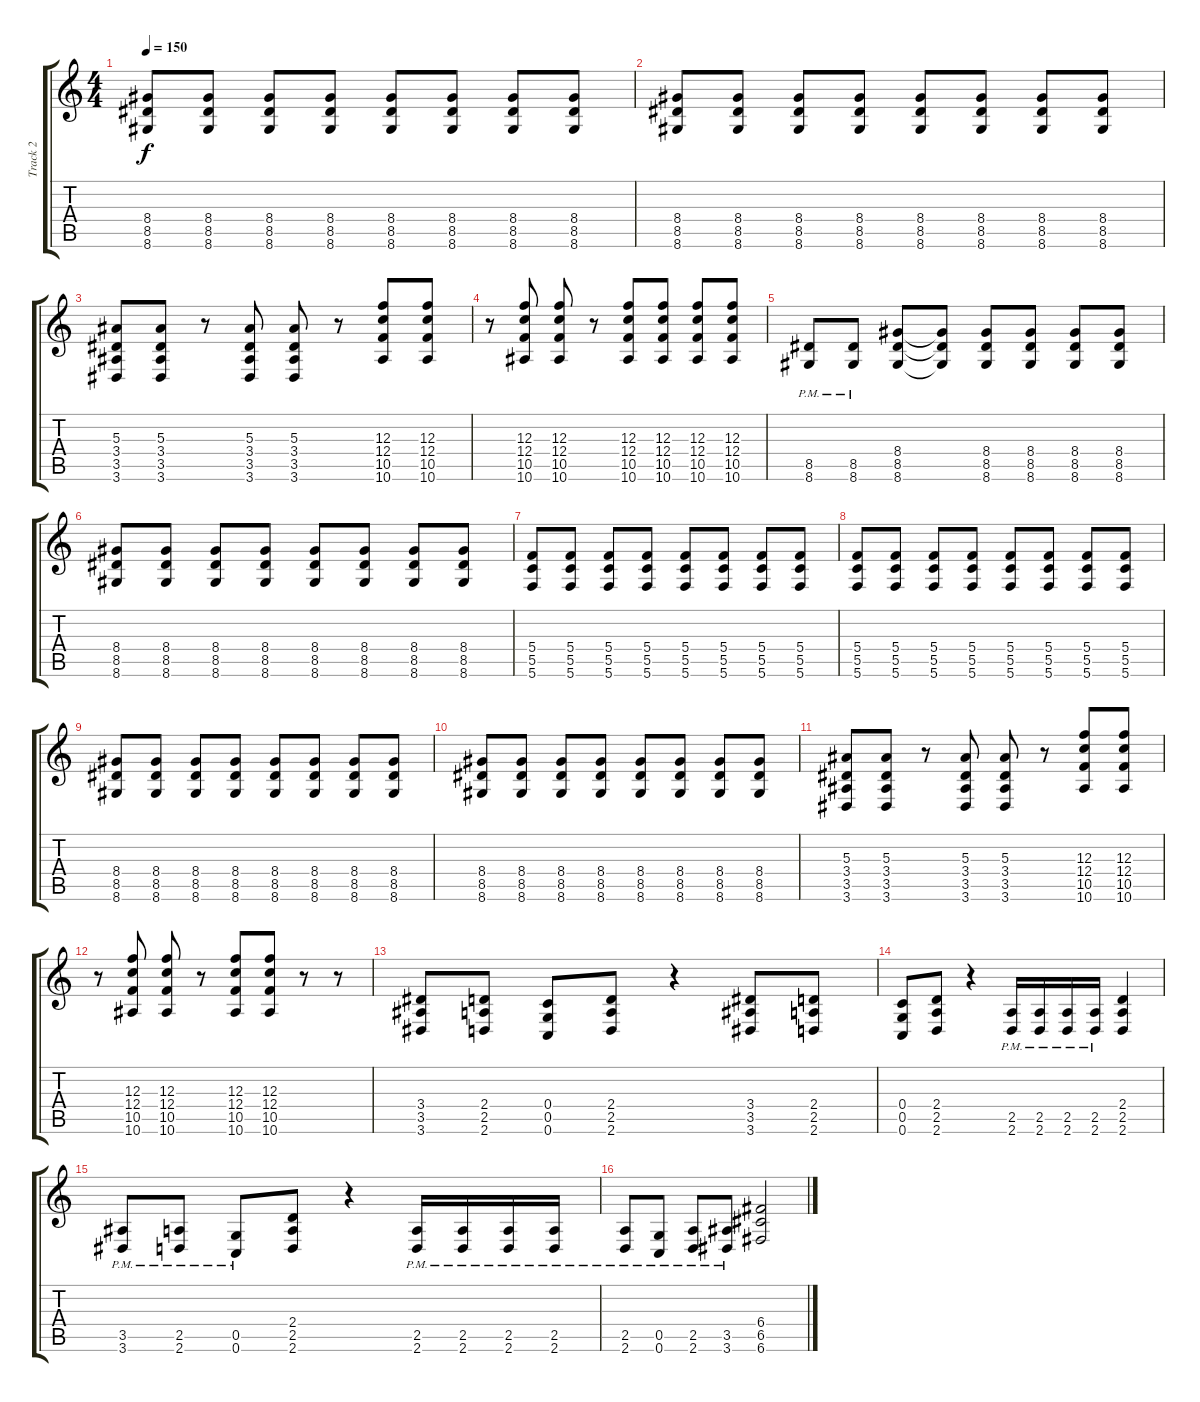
\track ("Track 2" "Track 2") {instrument overdrivenguitar}
\staff {score tabs}
\tuning (D4 A3 F3 C3 G2 C2) {hide}
\ts (4 4)
\tempo 150
\clef g2
\ks c
(8.4 8.5 8.6).8{dy f} (8.4 8.5 8.6).8 (8.4 8.5 8.6).8 (8.4 8.5 8.6).8 (8.4 8.5 8.6).8 (8.4 8.5 8.6).8 (8.4 8.5 8.6).8 (8.4 8.5 8.6).8 |
(8.4 8.5 8.6).8 (8.4 8.5 8.6).8 (8.4 8.5 8.6).8 (8.4 8.5 8.6).8 (8.4 8.5 8.6).8 (8.4 8.5 8.6).8 (8.4 8.5 8.6).8 (8.4 8.5 8.6).8 |
(5.3 3.4 3.5 3.6).8 (5.3 3.4 3.5 3.6).8 r.8 (5.3 3.4 3.5 3.6).8 (5.3 3.4 3.5 3.6).8 r.8 (12.3 12.4 10.5 10.6).8 (12.3 12.4 10.5 10.6).8 |
r.8 (12.3 12.4 10.5 10.6).8 (12.3 12.4 10.5 10.6).8 r.8 (12.3 12.4 10.5 10.6).8 (12.3 12.4 10.5 10.6).8 (12.3 12.4 10.5 10.6).8 (12.3 12.4 10.5 10.6).8 |
(8.5{pm} 8.6{pm}).8 (8.5{pm} 8.6{pm}).8 (8.4 8.5 8.6).8 (8.4{t} 8.5{t} 8.6{t}).8 (8.4 8.5 8.6).8 (8.4 8.5 8.6).8 (8.4 8.5 8.6).8 (8.4 8.5 8.6).8 |
(8.4 8.5 8.6).8 (8.4 8.5 8.6).8 (8.4 8.5 8.6).8 (8.4 8.5 8.6).8 (8.4 8.5 8.6).8 (8.4 8.5 8.6).8 (8.4 8.5 8.6).8 (8.4 8.5 8.6).8 |
(5.4 5.5 5.6).8 (5.4 5.5 5.6).8 (5.4 5.5 5.6).8 (5.4 5.5 5.6).8 (5.4 5.5 5.6).8 (5.4 5.5 5.6).8 (5.4 5.5 5.6).8 (5.4 5.5 5.6).8 |
(5.4 5.5 5.6).8 (5.4 5.5 5.6).8 (5.4 5.5 5.6).8 (5.4 5.5 5.6).8 (5.4 5.5 5.6).8 (5.4 5.5 5.6).8 (5.4 5.5 5.6).8 (5.4 5.5 5.6).8 |
(8.4 8.5 8.6).8 (8.4 8.5 8.6).8 (8.4 8.5 8.6).8 (8.4 8.5 8.6).8 (8.4 8.5 8.6).8 (8.4 8.5 8.6).8 (8.4 8.5 8.6).8 (8.4 8.5 8.6).8 |
(8.4 8.5 8.6).8 (8.4 8.5 8.6).8 (8.4 8.5 8.6).8 (8.4 8.5 8.6).8 (8.4 8.5 8.6).8 (8.4 8.5 8.6).8 (8.4 8.5 8.6).8 (8.4 8.5 8.6).8 |
(5.3 3.4 3.5 3.6).8 (5.3 3.4 3.5 3.6).8 r.8 (5.3 3.4 3.5 3.6).8 (5.3 3.4 3.5 3.6).8 r.8 (12.3 12.4 10.5 10.6).8 (12.3 12.4 10.5 10.6).8 |
r.8 (12.3 12.4 10.5 10.6).8 (12.3 12.4 10.5 10.6).8 r.8 (12.3 12.4 10.5 10.6).8 (12.3 12.4 10.5 10.6).8 r.8 r.8 |
(3.4 3.5 3.6).8{balance 6} (2.4 2.5 2.6).8 (0.4 0.5 0.6).8 (2.4 2.5 2.6).8 r.4 (3.4 3.5 3.6).8 (2.4 2.5 2.6).8 |
(0.4 0.5 0.6).8 (2.4 2.5 2.6).8 r.4 (2.5{pm} 2.6{pm}).16 (2.5{pm} 2.6{pm}).16 (2.5{pm} 2.6{pm}).16 (2.5{pm} 2.6{pm}).16 (2.4 2.5 2.6).4 |
(3.5{pm} 3.6{pm}).8 (2.5{pm} 2.6{pm}).8 (0.5{pm} 0.6{pm}).8 (2.4 2.5 2.6).8 r.4 (2.5{pm} 2.6{pm}).16 (2.5{pm} 2.6{pm}).16 (2.5{pm} 2.6{pm}).16 (2.5{pm} 2.6{pm}).16 |
(2.5{pm} 2.6{pm}).8 (0.5{pm} 0.6{pm}).8 (2.5{pm} 2.6{pm}).8 (3.5{pm} 3.6{pm}).8 (6.4 6.5 6.6).2
